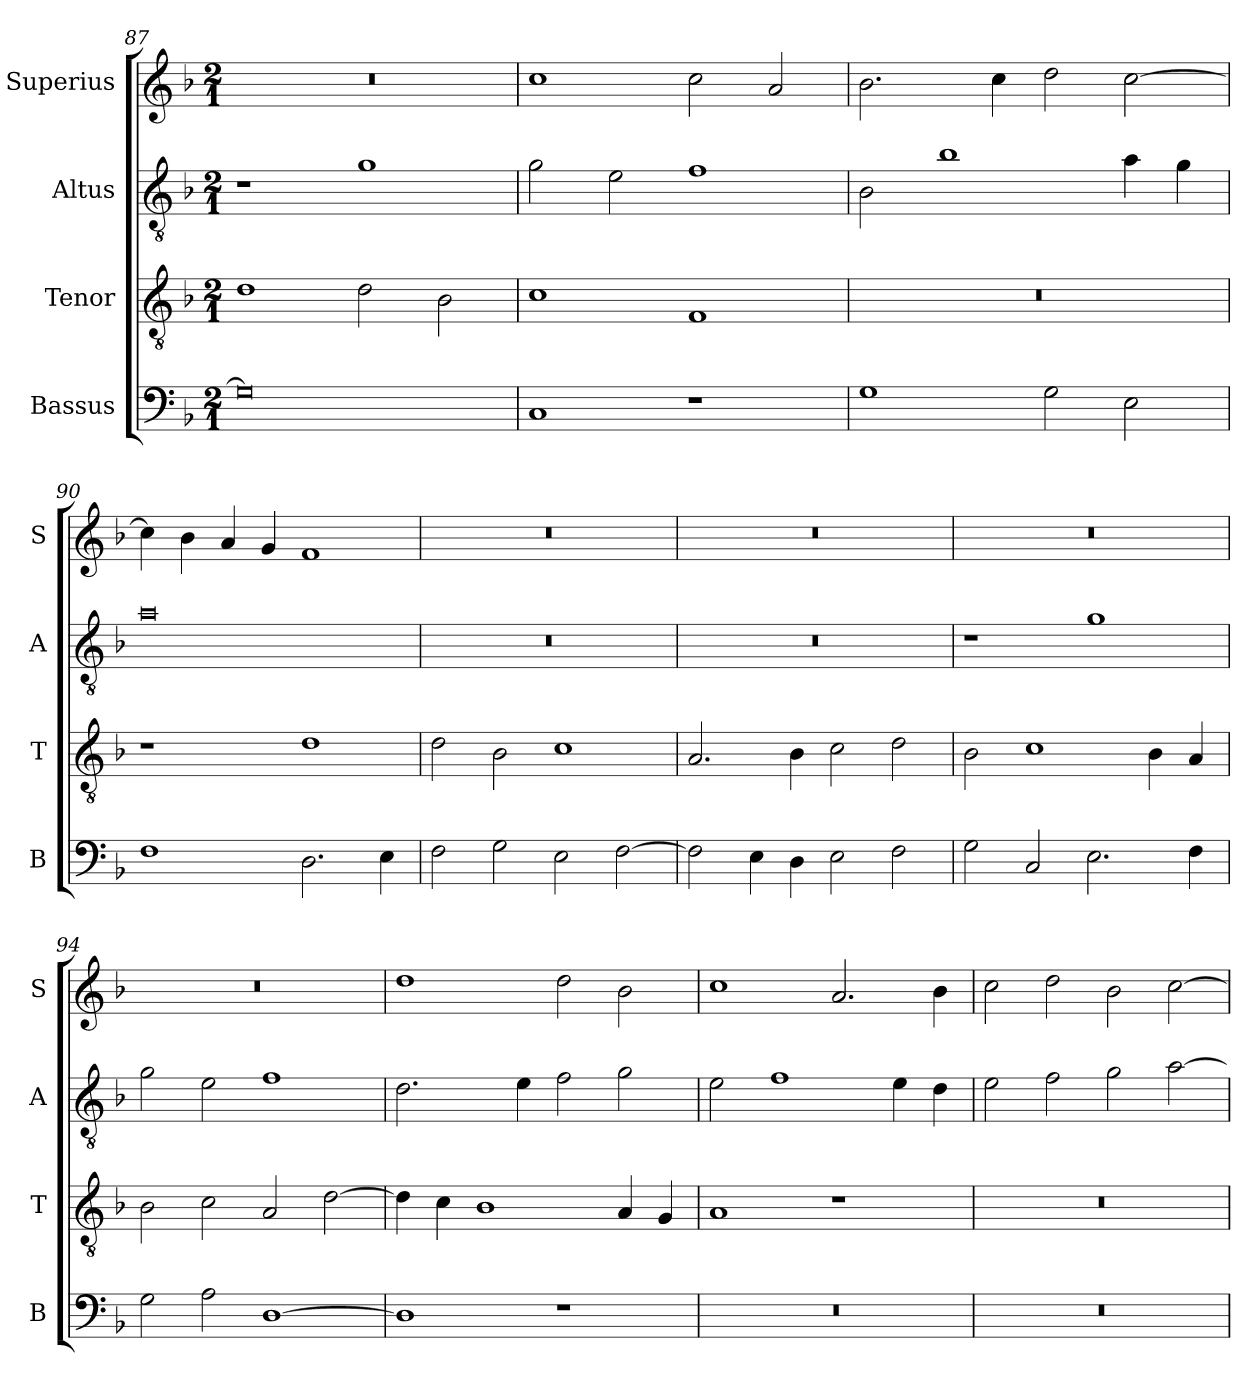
**kern	**kern	**kern	**kern
*part4	*part3	*part2	*part1
*staff4	*staff3	*staff2	*staff1
*I"Bassus	*I"Tenor	*I"Altus	*I"Superius
*I'B	*I'T	*I'A	*I'S
*clefF4	*clefGv2	*clefGv2	*clefG2
*k[b-]	*k[b-]	*k[b-]	*k[b-]
*F:	*F:	*F:	*F:
*M2/1	*M2/1	*M2/1	*M2/1
=87	=87	=87	=87
0G]	1d	1r	0r
.	2d	1g	.
.	2B-	.	.
=88	=88	=88	=88
1C	1c	2g	1cc
.	.	2e	.
1r	1F	1f	2cc
.	.	.	2a
=89	=89	=89	=89
1G	0r	2B-	2.b-
.	.	1b-	.
.	.	.	4cc
2G	.	.	2dd
2E	.	4a	[2cc
.	.	4g	.
=90	=90	=90	=90
1F	1r	0a	4cc]
.	.	.	4b-
.	.	.	4a
.	.	.	4g
2.D	1d	.	1f
4E	.	.	.
=91	=91	=91	=91
2F	2d	0r	0r
2G	2B-	.	.
2E	1c	.	.
[2F	.	.	.
=92	=92	=92	=92
2F]	2.A	0r	0r
4E	.	.	.
4D	4B-	.	.
2E	2c	.	.
2F	2d	.	.
=93	=93	=93	=93
2G	2B-	1r	0r
2C	1c	.	.
2.E	.	1g	.
.	4B-	.	.
4F	4A	.	.
=94	=94	=94	=94
2G	2B-	2g	0r
2A	2c	2e	.
[1D	2A	1f	.
.	[2d	.	.
=95	=95	=95	=95
1D]	4d]	2.d	1dd
.	4c	.	.
.	1B-	.	.
.	.	4e	.
1r	.	2f	2dd
.	4A	2g	2b-
.	4G	.	.
=96	=96	=96	=96
0r	1A	2e	1cc
.	.	1f	.
.	1r	.	2.a
.	.	4e	.
.	.	4d	4b-
=97	=97	=97	=97
0r	0r	2e	2cc
.	.	2f	2dd
.	.	2g	2b-
.	.	[2a	[2cc
=	=	=	=
*-	*-	*-	*-
